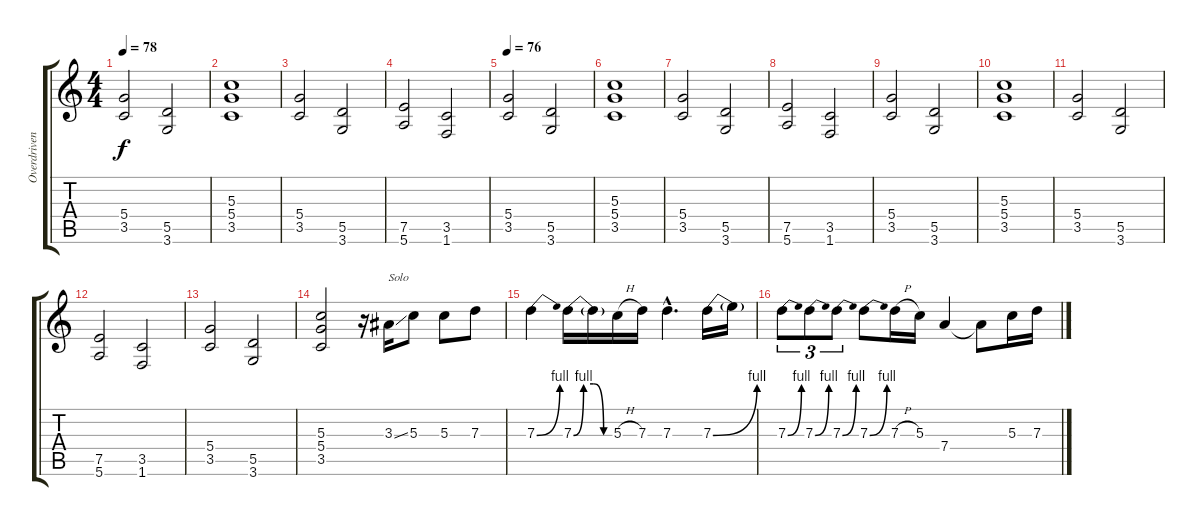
\track ("Overdriven Guitar Solo" "Overdriven") {instrument overdrivenguitar}
\staff {score tabs}
\tuning (E4 B3 G3 D3 A2 E2) {hide}
\ts (4 4)
\tempo 78
\clef g2
\ks c
(5.4 3.5).2{dy f} (5.5 3.6).2 |
(5.3 5.4 3.5).1 |
(5.4 3.5).2 (5.5 3.6).2 |
(7.5 5.6).2 (3.5 1.6).2 |
\tempo 76
(5.4 3.5).2 (5.5 3.6).2 |
(5.3 5.4 3.5).1 |
(5.4 3.5).2 (5.5 3.6).2 |
(7.5 5.6).2 (3.5 1.6).2 |
(5.4 3.5).2 (5.5 3.6).2 |
(5.3 5.4 3.5).1 |
(5.4 3.5).2 (5.5 3.6).2 |
(7.5 5.6).2 (3.5 1.6).2 |
(5.4 3.5).2 (5.5 3.6).2 |
(5.3 5.4 3.5).2 r.16 3.3{ss}.16{txt "Solo" volume 16} 5.3.8 5.3.8 7.3.8 |
7.3{be (bend 0 0 60 4)}.4 7.3{be (custom 0 0 15 4 30 4 45 0 60 0)}.16 7.3{t}.16 5.3{h}.16 7.3.16 7.3{hac}.4{d} 7.3{be (bend 0 0 60 4)}.16 7.3{t}.16 |
7.3{be (bend 0 0 60 4)}.8{tu (3 2)} 7.3{be (bend 0 0 60 4)}.8{tu (3 2)} 7.3{be (bend 0 0 60 4)}.8{tu (3 2)} 7.3{be (bend 0 0 60 4)}.8 7.3{h}.16 5.3.16 7.4.4 7.4{t}.8 5.3.16 7.3.16
